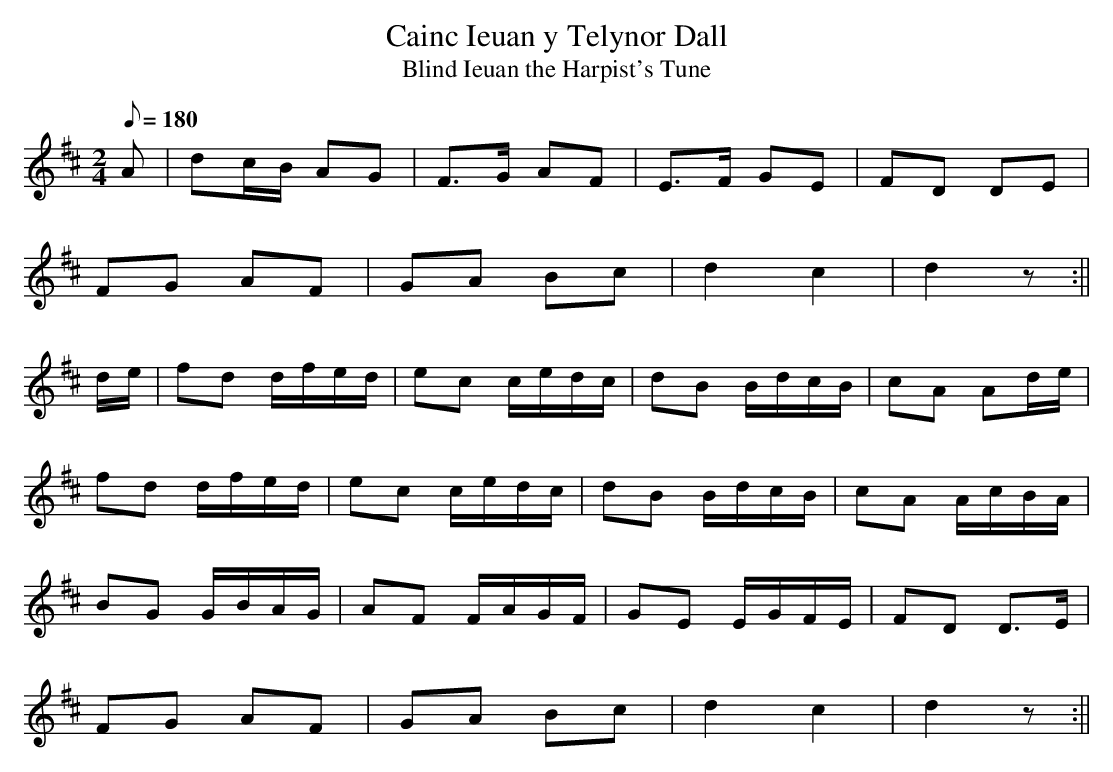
X:1
T:Cainc Ieuan y Telynor Dall
T:Blind Ieuan the Harpist's Tune
M:2/4
L:1/8
Q:180
K:D
A|dc/B/ AG|F>G AF|E>F GE|FD DE|
FG AF|GA Bc|d2c2|d2z:||
d/e/|fd d/f/e/d/|ec c/e/d/c/|dB B/d/c/B/|cA Ad/e/|
fd d/f/e/d/|ec c/e/d/c/|dB B/d/c/B/|cA A/c/B/A/|
BG G/B/A/G/|AF F/A/G/F/|GE E/G/F/E/|FD D>E|
FG AF|GA Bc|d2c2|d2z:||
